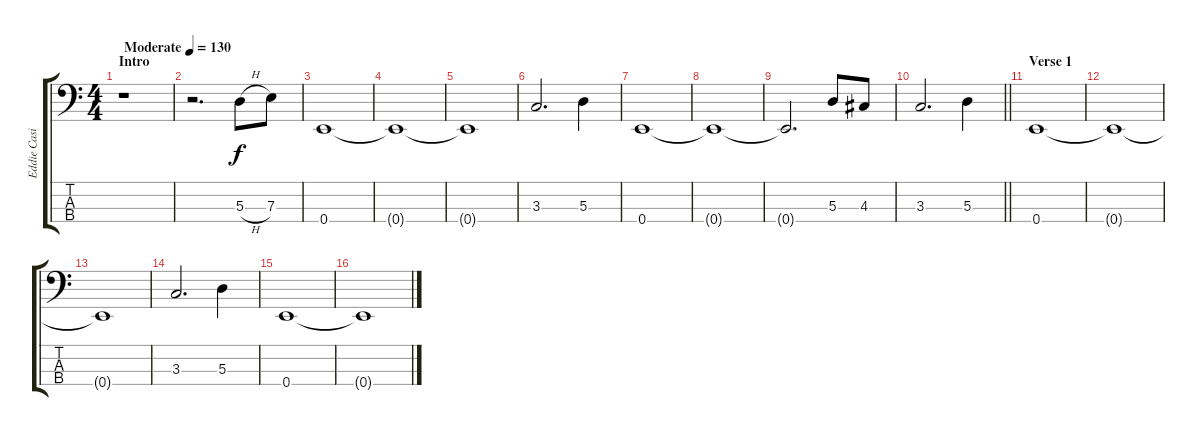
\track ("Eddie Casillas" "Eddie Casi") {instrument electricbassfinger}
\staff {score tabs}
\tuning (G2 D2 A1 E1) {hide}
\ts (4 4)
\section ("" "Intro")
\tempo (130 "Moderate")
\clef f4
\ks c
r.1{dy f instrument electricbassfinger} |
r.2{d} 5.3{h}.8 7.3.8 |
0.4.1 |
0.4{t}.1 |
0.4{t}.1 |
3.3.2{d} 5.3.4 |
0.4.1 |
0.4{t}.1 |
0.4{t}.2{d} 5.3.8 4.3.8 |
\barLineRight lightlight
3.3.2{d} 5.3.4 |
\section ("" "Verse 1")
0.4.1 |
0.4{t}.1 |
0.4{t}.1 |
3.3.2{d} 5.3.4 |
0.4.1 |
0.4{t}.1
